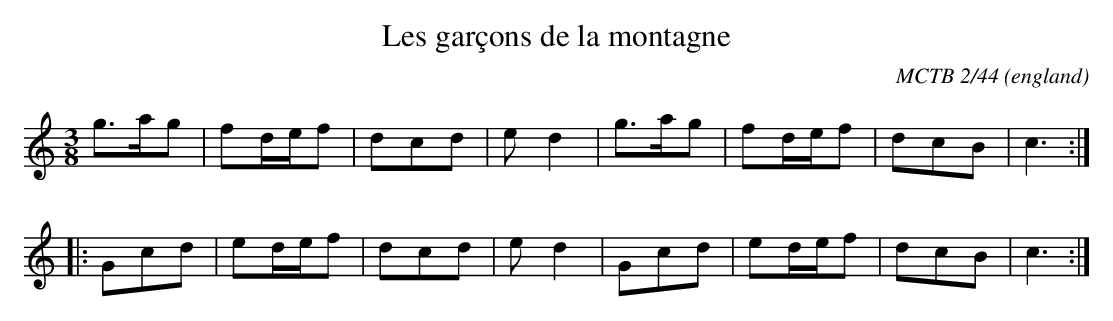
X:1
T:Les garçons de la montagne
O:england
C:MCTB 2/44
M:3/8
L:1/16
K:C
g3ag2|f2def2|d2c2d2|e2d4|\
g3ag2|f2def2|d2c2B2|c6:|
|:G2c2d2|e2def2|d2c2d2|e2d4|\
G2c2d2|e2def2|d2c2B2|c6:|
